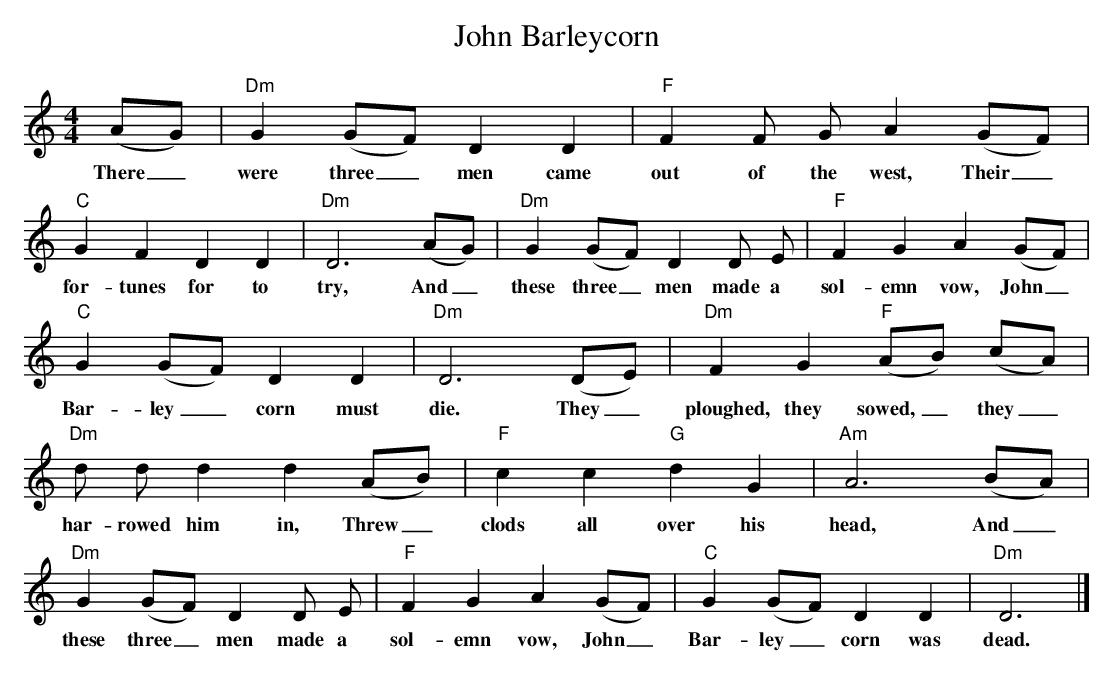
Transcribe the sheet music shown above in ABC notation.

X:1
T:John Barleycorn
M:4/4
L:1/8
K:DDor
(AG)|"Dm"G2(GF) D2D2|"F"F2F G A2(GF)|
w:There_ were three_ men came out of the west, Their_
"C"G2F2D2D2|"Dm"D6(AG)|"Dm"G2(GF) D2D E|"F"F2G2A2(GF)|
w:for-tunes for to try, And_ these three_ men made a sol-emn vow, John_
"C"G2(GF) D2D2|"Dm"D6(DE)|"Dm"F2G2("F"AB) (cA)|
w:Bar-ley_corn must die. They_ ploughed, they sowed,_ they_
"Dm"d d d2d2(AB)|"F"c2c2"G"d2G2|"Am"A6(BA)|
w:har-rowed him in, Threw_ clods all over his head, And_
"Dm"G2(GF) D2D E|"F"F2G2A2(GF)|"C"G2(GF) D2D2|"Dm"D6|]
w:these three_ men made a sol-emn vow, John_ Bar-ley_corn was dead.
